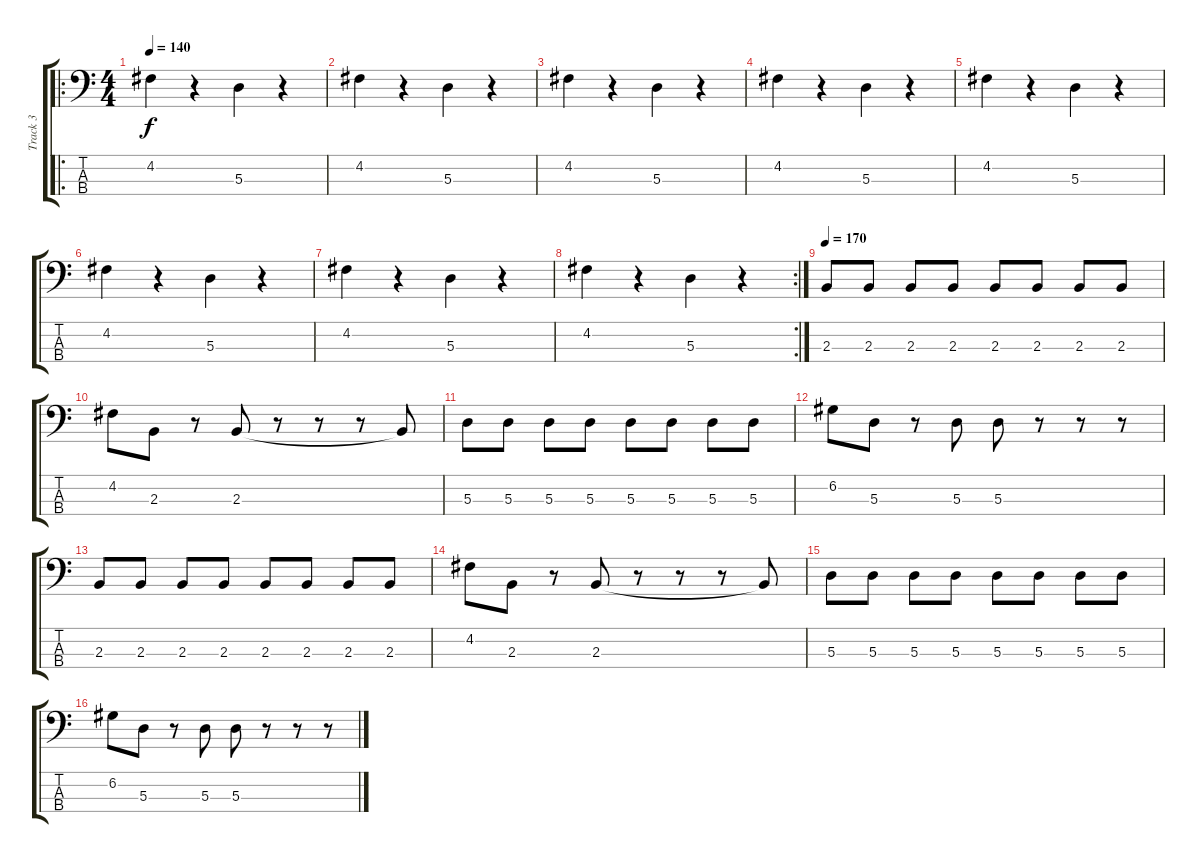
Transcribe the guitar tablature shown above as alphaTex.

\track ("Track 3" "Track 3") {instrument slapbass1}
\staff {score tabs}
\tuning (G2 D2 A1 E1) {hide}
\ro
\ts (4 4)
\tempo 140
\clef f4
\ks c
4.2.4{dy f instrument slapbass1} r.4 5.3.4 r.4 |
4.2.4 r.4 5.3.4 r.4 |
4.2.4 r.4 5.3.4 r.4 |
4.2.4 r.4 5.3.4 r.4 |
4.2.4 r.4 5.3.4 r.4 |
4.2.4 r.4 5.3.4 r.4 |
4.2.4 r.4 5.3.4 r.4 |
\rc 2
4.2.4 r.4 5.3.4 r.4 |
\tempo 170
2.3.8 2.3.8 2.3.8 2.3.8 2.3.8 2.3.8 2.3.8 2.3.8 |
4.2.8 2.3.8 r.8 2.3.8 r.8 r.8 r.8 2.3{t}.8 |
5.3.8 5.3.8 5.3.8 5.3.8 5.3.8 5.3.8 5.3.8 5.3.8 |
6.2.8 5.3.8 r.8 5.3.8 5.3.8 r.8 r.8 r.8 |
2.3.8 2.3.8 2.3.8 2.3.8 2.3.8 2.3.8 2.3.8 2.3.8 |
4.2.8 2.3.8 r.8 2.3.8 r.8 r.8 r.8 2.3{t}.8 |
5.3.8 5.3.8 5.3.8 5.3.8 5.3.8 5.3.8 5.3.8 5.3.8 |
6.2.8 5.3.8 r.8 5.3.8 5.3.8 r.8 r.8 r.8
